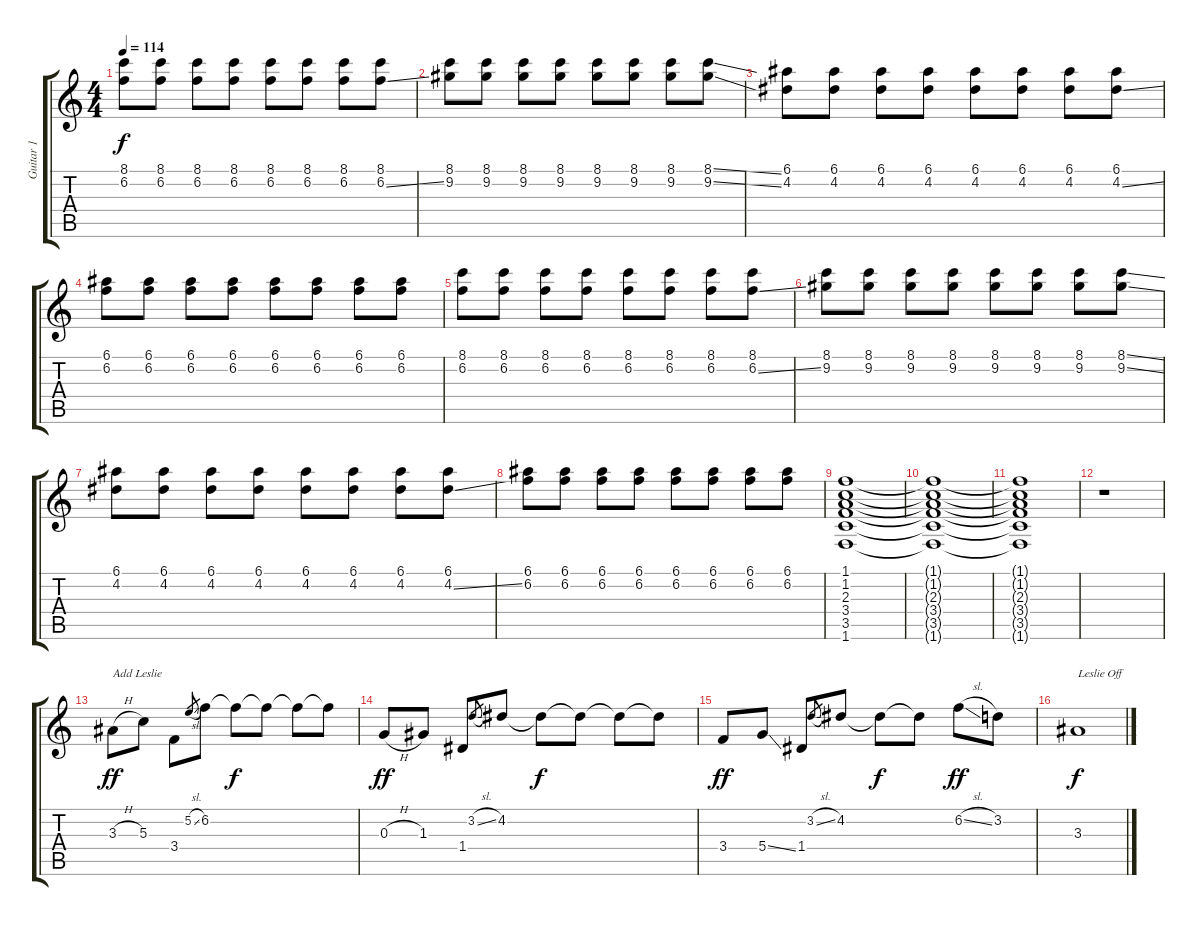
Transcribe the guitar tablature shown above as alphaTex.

\track ("Guitar 1" "Guitar 1") {instrument distortionguitar}
\staff {score tabs}
\tuning (E4 B3 G3 D3 A2 E2) {hide}
\ts (4 4)
\tempo 114
\clef g2
\ks c
(8.1 6.2).8{dy f} (8.1 6.2).8 (8.1 6.2).8 (8.1 6.2).8 (8.1 6.2).8 (8.1 6.2).8 (8.1 6.2).8 (8.1 6.2{ss}).8 |
(8.1 9.2).8 (8.1 9.2).8 (8.1 9.2).8 (8.1 9.2).8 (8.1 9.2).8 (8.1 9.2).8 (8.1 9.2).8 (8.1{ss} 9.2{ss}).8 |
(6.1 4.2).8 (6.1 4.2).8 (6.1 4.2).8 (6.1 4.2).8 (6.1 4.2).8 (6.1 4.2).8 (6.1 4.2).8 (6.1 4.2{ss}).8 |
(6.1 6.2).8 (6.1 6.2).8 (6.1 6.2).8 (6.1 6.2).8 (6.1 6.2).8 (6.1 6.2).8 (6.1 6.2).8 (6.1 6.2).8 |
(8.1 6.2).8 (8.1 6.2).8 (8.1 6.2).8 (8.1 6.2).8 (8.1 6.2).8 (8.1 6.2).8 (8.1 6.2).8 (8.1 6.2{ss}).8 |
(8.1 9.2).8 (8.1 9.2).8 (8.1 9.2).8 (8.1 9.2).8 (8.1 9.2).8 (8.1 9.2).8 (8.1 9.2).8 (8.1{ss} 9.2{ss}).8 |
(6.1 4.2).8 (6.1 4.2).8 (6.1 4.2).8 (6.1 4.2).8 (6.1 4.2).8 (6.1 4.2).8 (6.1 4.2).8 (6.1 4.2{ss}).8 |
(6.1 6.2).8 (6.1 6.2).8 (6.1 6.2).8 (6.1 6.2).8 (6.1 6.2).8 (6.1 6.2).8 (6.1 6.2).8 (6.1 6.2).8 |
(1.1 1.2 2.3 3.4 3.5 1.6).1{volume 6} |
(1.1{t} 1.2{t} 2.3{t} 3.4{t} 3.5{t} 1.6{t}).1 |
(1.1{t} 1.2{t} 2.3{t} 3.4{t} 3.5{t} 1.6{t}).1 |
r.1 |
3.3{h}.8{txt "Add Leslie" dy ff volume 16} 5.3.8 3.4.8 5.2{sl}.8{gr} 6.2.8 6.2{t}.8{dy f} 6.2{t}.8 6.2{t}.8 6.2{t}.8 |
0.3{h}.8{dy ff} 1.3.8 1.4.8 3.2{sl}.8{gr} 4.2.8 4.2{t}.8{dy f} 4.2{t}.8 4.2{t}.8 4.2{t}.8 |
3.4.8{dy ff} 5.4{ss}.8 1.4.8 3.2{sl}.8{gr} 4.2.8 4.2{t}.8{dy f} 4.2{t}.8 6.2{sl}.8{dy ff} 3.2.8 |
3.3.1{txt "Leslie Off" dy f}
